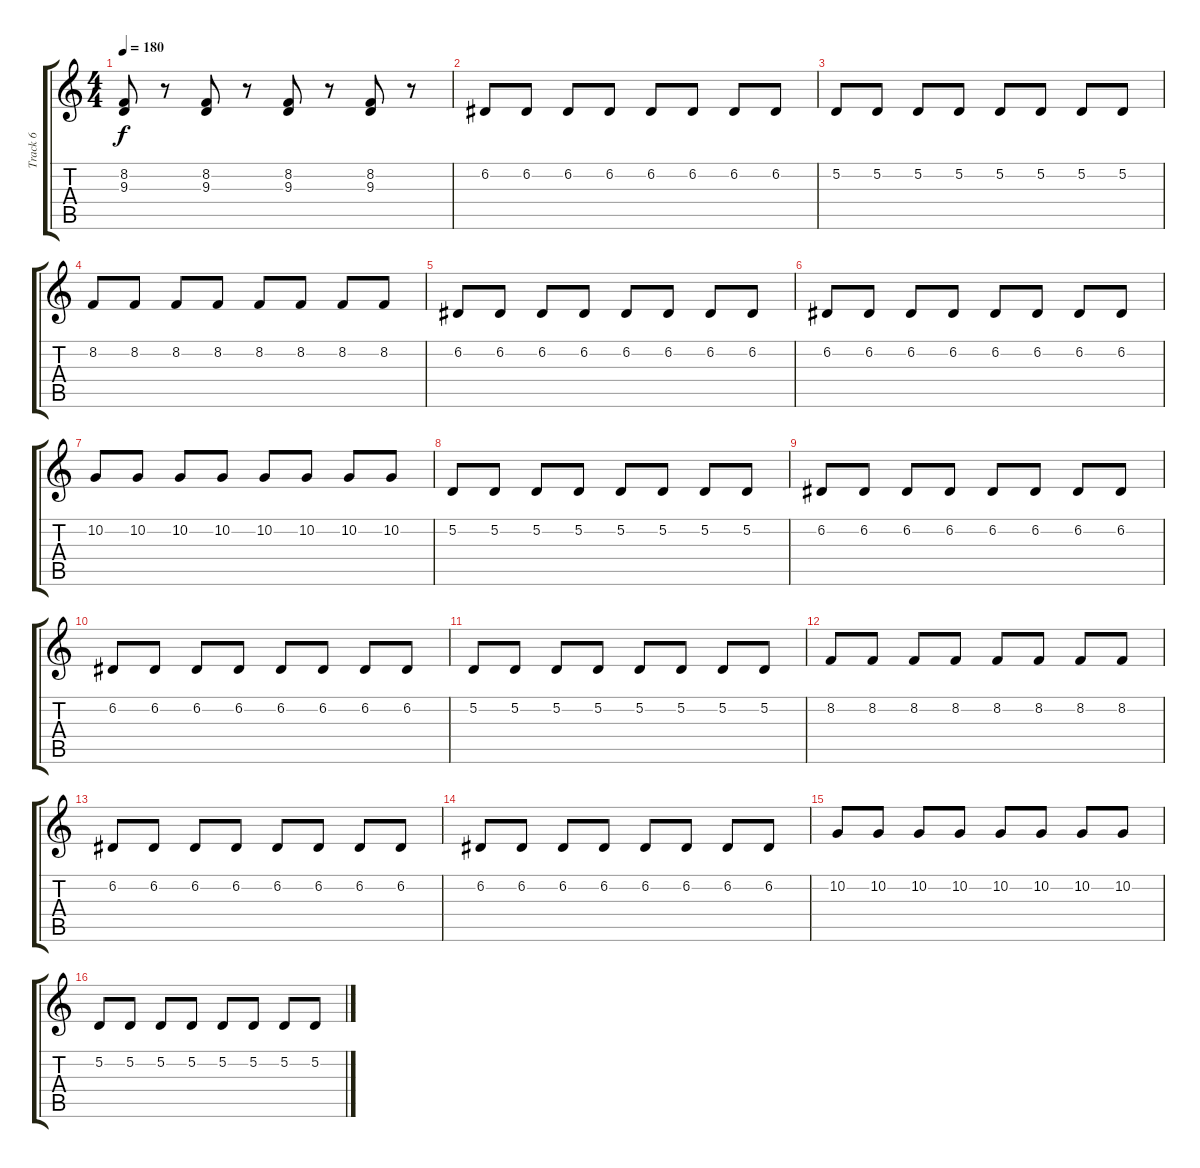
\track ("Track 6" "Track 6") {instrument lead1square}
\staff {score tabs}
\tuning (D4 A3 F3 C3 G2 C2) {hide}
\ts (4 4)
\tempo 180
\clef g2
\ks c
(8.2 9.3).8{dy f} r.8 (8.2 9.3).8 r.8 (8.2 9.3).8 r.8 (8.2 9.3).8 r.8 |
6.2.8 6.2.8 6.2.8 6.2.8 6.2.8 6.2.8 6.2.8 6.2.8 |
5.2.8 5.2.8 5.2.8 5.2.8 5.2.8 5.2.8 5.2.8 5.2.8 |
8.2.8 8.2.8 8.2.8 8.2.8 8.2.8 8.2.8 8.2.8 8.2.8 |
6.2.8 6.2.8 6.2.8 6.2.8 6.2.8 6.2.8 6.2.8 6.2.8 |
6.2.8 6.2.8 6.2.8 6.2.8 6.2.8 6.2.8 6.2.8 6.2.8 |
10.2.8 10.2.8 10.2.8 10.2.8 10.2.8 10.2.8 10.2.8 10.2.8 |
5.2.8 5.2.8 5.2.8 5.2.8 5.2.8 5.2.8 5.2.8 5.2.8 |
6.2.8 6.2.8 6.2.8 6.2.8 6.2.8 6.2.8 6.2.8 6.2.8 |
6.2.8 6.2.8 6.2.8 6.2.8 6.2.8 6.2.8 6.2.8 6.2.8 |
5.2.8 5.2.8 5.2.8 5.2.8 5.2.8 5.2.8 5.2.8 5.2.8 |
8.2.8 8.2.8 8.2.8 8.2.8 8.2.8 8.2.8 8.2.8 8.2.8 |
6.2.8 6.2.8 6.2.8 6.2.8 6.2.8 6.2.8 6.2.8 6.2.8 |
6.2.8 6.2.8 6.2.8 6.2.8 6.2.8 6.2.8 6.2.8 6.2.8 |
10.2.8 10.2.8 10.2.8 10.2.8 10.2.8 10.2.8 10.2.8 10.2.8 |
5.2.8 5.2.8 5.2.8 5.2.8 5.2.8 5.2.8 5.2.8 5.2.8
